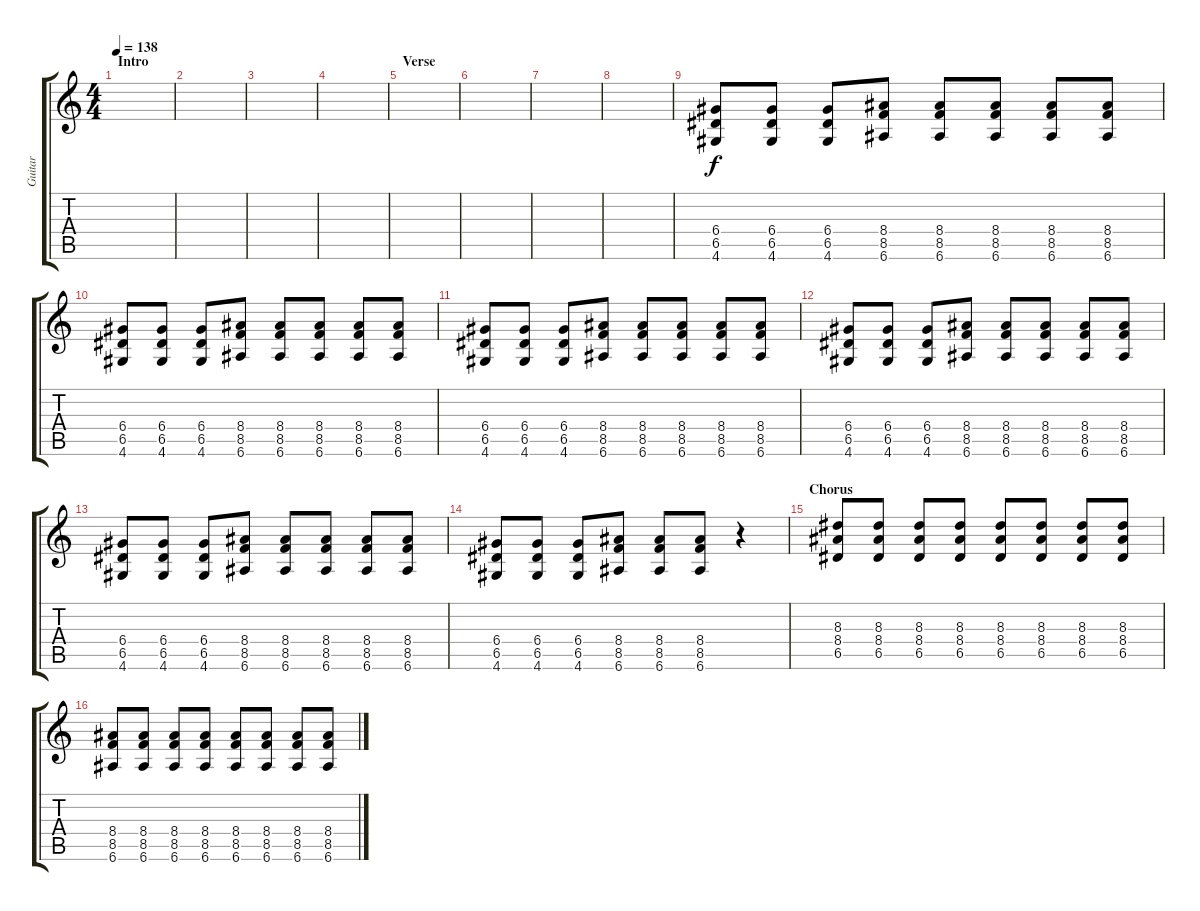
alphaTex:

\track ("Guitar" "Guitar") {instrument distortionguitar}
\staff {score tabs}
\tuning (E4 B3 G3 D3 A2 E2) {hide}
\ts (4 4)
\section ("" "Intro")
\tempo 138
\clef g2
\ks c
|
|
|
|
\section ("" "Verse")
|
|
|
|
(6.4 6.5 4.6).8{volume 10} (6.4 6.5 4.6).8 (6.4 6.5 4.6).8 (8.4 8.5 6.6).8 (8.4 8.5 6.6).8 (8.4 8.5 6.6).8 (8.4 8.5 6.6).8 (8.4 8.5 6.6).8 |
(6.4 6.5 4.6).8 (6.4 6.5 4.6).8 (6.4 6.5 4.6).8 (8.4 8.5 6.6).8 (8.4 8.5 6.6).8 (8.4 8.5 6.6).8 (8.4 8.5 6.6).8 (8.4 8.5 6.6).8 |
(6.4 6.5 4.6).8 (6.4 6.5 4.6).8 (6.4 6.5 4.6).8 (8.4 8.5 6.6).8 (8.4 8.5 6.6).8 (8.4 8.5 6.6).8 (8.4 8.5 6.6).8 (8.4 8.5 6.6).8 |
(6.4 6.5 4.6).8{volume 14} (6.4 6.5 4.6).8 (6.4 6.5 4.6).8 (8.4 8.5 6.6).8 (8.4 8.5 6.6).8 (8.4 8.5 6.6).8 (8.4 8.5 6.6).8 (8.4 8.5 6.6).8 |
(6.4 6.5 4.6).8 (6.4 6.5 4.6).8 (6.4 6.5 4.6).8 (8.4 8.5 6.6).8 (8.4 8.5 6.6).8 (8.4 8.5 6.6).8 (8.4 8.5 6.6).8 (8.4 8.5 6.6).8 |
(6.4 6.5 4.6).8 (6.4 6.5 4.6).8 (6.4 6.5 4.6).8 (8.4 8.5 6.6).8 (8.4 8.5 6.6).8 (8.4 8.5 6.6).8 r.4 |
\section ("" "Chorus")
(8.3 8.4 6.5).8{volume 16} (8.3 8.4 6.5).8 (8.3 8.4 6.5).8 (8.3 8.4 6.5).8 (8.3 8.4 6.5).8 (8.3 8.4 6.5).8 (8.3 8.4 6.5).8 (8.3 8.4 6.5).8 |
(8.4 8.5 6.6).8 (8.4 8.5 6.6).8 (8.4 8.5 6.6).8 (8.4 8.5 6.6).8 (8.4 8.5 6.6).8 (8.4 8.5 6.6).8 (8.4 8.5 6.6).8 (8.4 8.5 6.6).8
